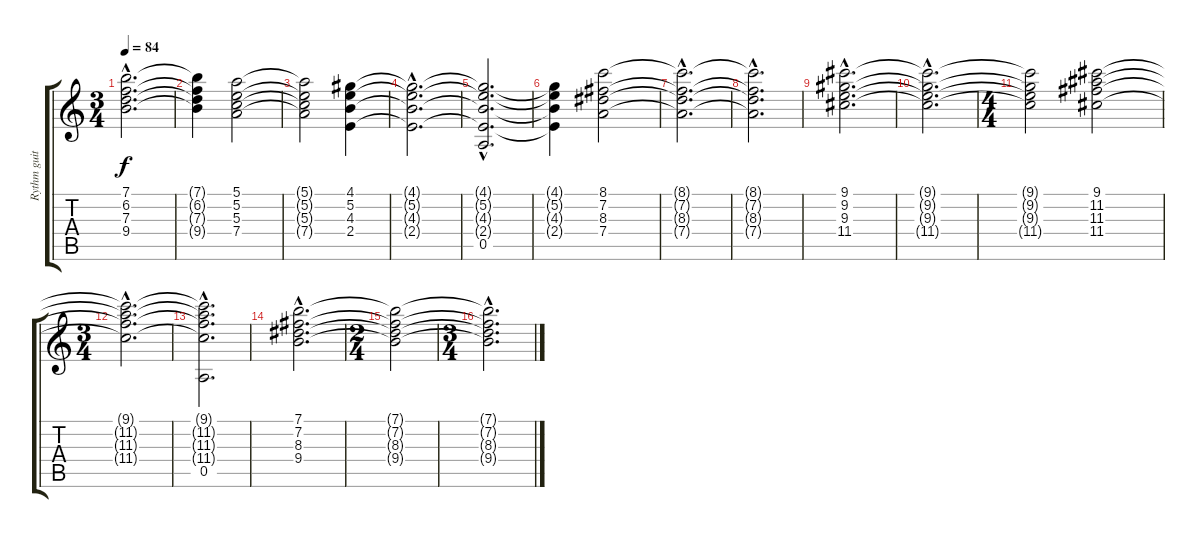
\track ("Rythm guitar" "Rythm guit") {instrument acousticguitarsteel}
\staff {score tabs}
\tuning (E4 B3 G3 D3 A2 E2) {hide}
\ts (3 4)
\tempo 84
\clef g2
\ks c
(7.1{hac} 6.2{hac} 7.3{hac} 9.4{hac}).2{d dy f} |
(7.1{t} 6.2{t} 7.3{t} 9.4{t}).4 (5.1 5.2 5.3 7.4).2 |
(5.1{t} 5.2{t} 5.3{t} 7.4{t}).2 (4.1 5.2 4.3 2.4).4 |
(4.1{hac t} 5.2{hac t} 4.3{hac t} 2.4{hac t}).2{d} |
(4.1{hac t} 5.2{hac t} 4.3{hac t} 2.4{hac t} 0.5{hac}).2{d} |
(4.1{t} 5.2{t} 4.3{t} 2.4{t}).4 (8.1 7.2 8.3 7.4).2 |
(8.1{hac t} 7.2{hac t} 8.3{hac t} 7.4{hac t}).2{d} |
(8.1{hac t} 7.2{hac t} 8.3{hac t} 7.4{hac t}).2{d} |
(9.1{hac} 9.2{hac} 9.3{hac} 11.4{hac}).2{d} |
(9.1{hac t} 9.2{hac t} 9.3{hac t} 11.4{hac t}).2{d} |
\ts (4 4)
(9.1{t} 9.2{t} 9.3{t} 11.4{t}).2 (9.1 11.2 11.3 11.4).2 |
\ts (3 4)
(9.1{hac t} 11.2{hac t} 11.3{hac t} 11.4{hac t}).2{d} |
(9.1{hac t} 11.2{hac t} 11.3{hac t} 11.4{hac t} 0.5{hac}).2{d} |
(7.1{hac} 7.2{hac} 8.3{hac} 9.4{hac}).2{d} |
\ts (2 4)
(7.1{t} 7.2{t} 8.3{t} 9.4{t}).2 |
\ts (3 4)
(7.1{hac t} 7.2{hac t} 8.3{hac t} 9.4{hac t}).2{d}
